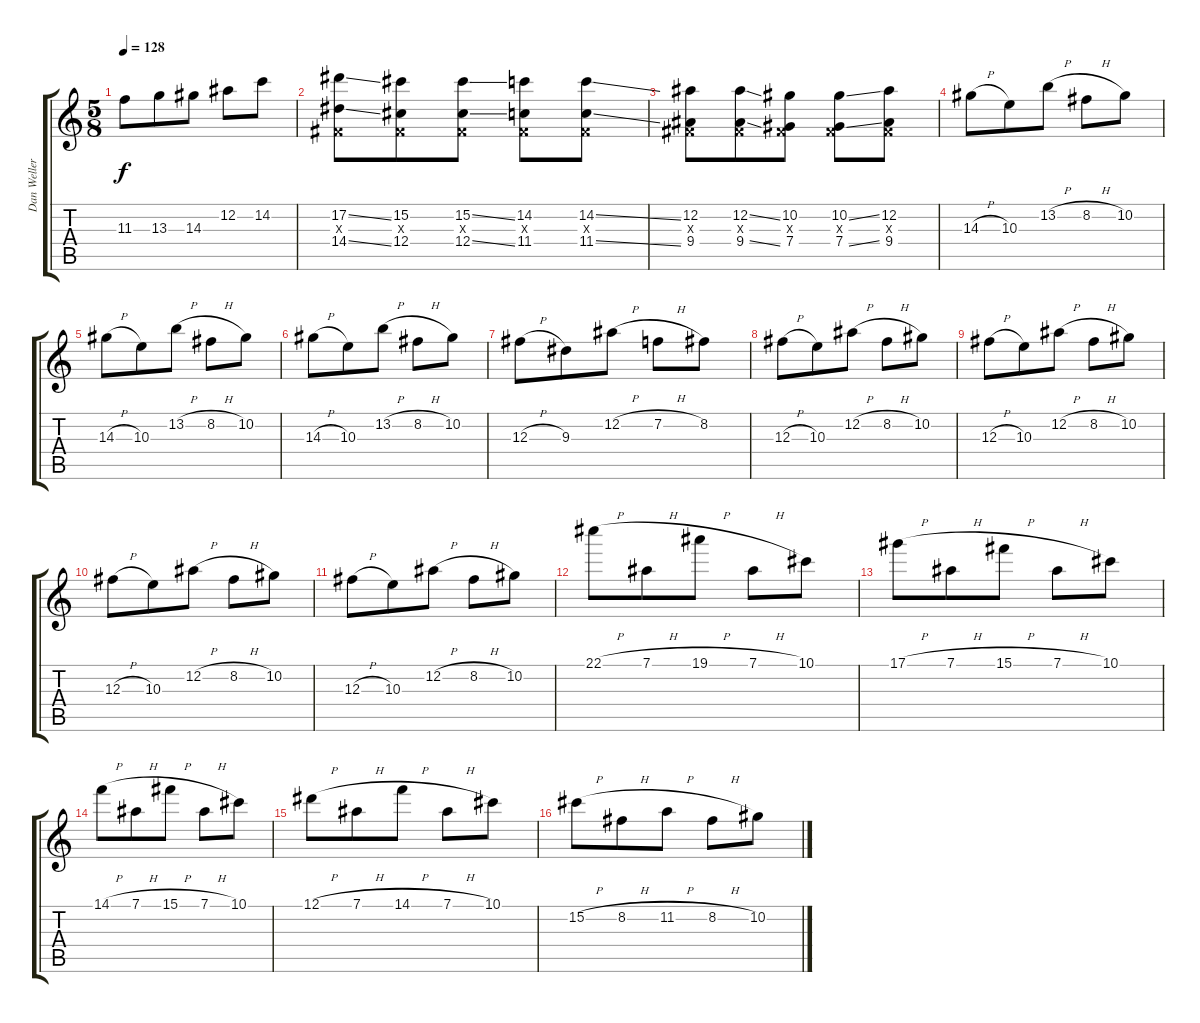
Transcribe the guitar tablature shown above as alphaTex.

\track ("Dan Weller" "Dan Weller") {instrument distortionguitar}
\staff {score tabs}
\tuning (Eb4 Bb3 Gb3 Db3 Ab2 Db2) {hide}
\ts (5 8)
\tempo 128
\clef g2
\ks c
11.3.8{dy f instrument distortionguitar} 13.3.8 14.3.8 12.2.8 14.2.8 |
(17.2{ss} 0.3{x} 14.4{ss}).8 (15.2 0.3{x} 12.4).8 (15.2{ss} 0.3{x} 12.4{ss}).8 (14.2 0.3{x} 11.4).8 (14.2{ss} 0.3{x} 11.4{ss}).8 |
(12.2 0.3{x} 9.4).8 (12.2{ss} 0.3{x} 9.4{ss}).8 (10.2 0.3{x} 7.4).8 (10.2{ss} 0.3{x} 7.4{ss}).8 (12.2 0.3{x} 9.4).8 |
14.3{h}.8 10.3.8 13.2{h}.8 8.2{h}.8 10.2.8 |
14.3{h}.8 10.3.8 13.2{h}.8 8.2{h}.8 10.2.8 |
14.3{h}.8 10.3.8 13.2{h}.8 8.2{h}.8 10.2.8 |
12.3{h}.8 9.3.8 12.2{h}.8 7.2{h}.8 8.2.8 |
12.3{h}.8 10.3.8 12.2{h}.8 8.2{h}.8 10.2.8 |
12.3{h}.8 10.3.8 12.2{h}.8 8.2{h}.8 10.2.8 |
12.3{h}.8 10.3.8 12.2{h}.8 8.2{h}.8 10.2.8 |
12.3{h}.8 10.3.8 12.2{h}.8 8.2{h}.8 10.2.8 |
22.1{h}.8 7.1{h}.8 19.1{h}.8 7.1{h}.8 10.1.8 |
17.1{h}.8 7.1{h}.8 15.1{h}.8 7.1{h}.8 10.1.8 |
14.1{h}.8 7.1{h}.8 15.1{h}.8 7.1{h}.8 10.1.8 |
12.1{h}.8 7.1{h}.8 14.1{h}.8 7.1{h}.8 10.1.8 |
15.2{h}.8 8.2{h}.8 11.2{h}.8 8.2{h}.8 10.2.8
